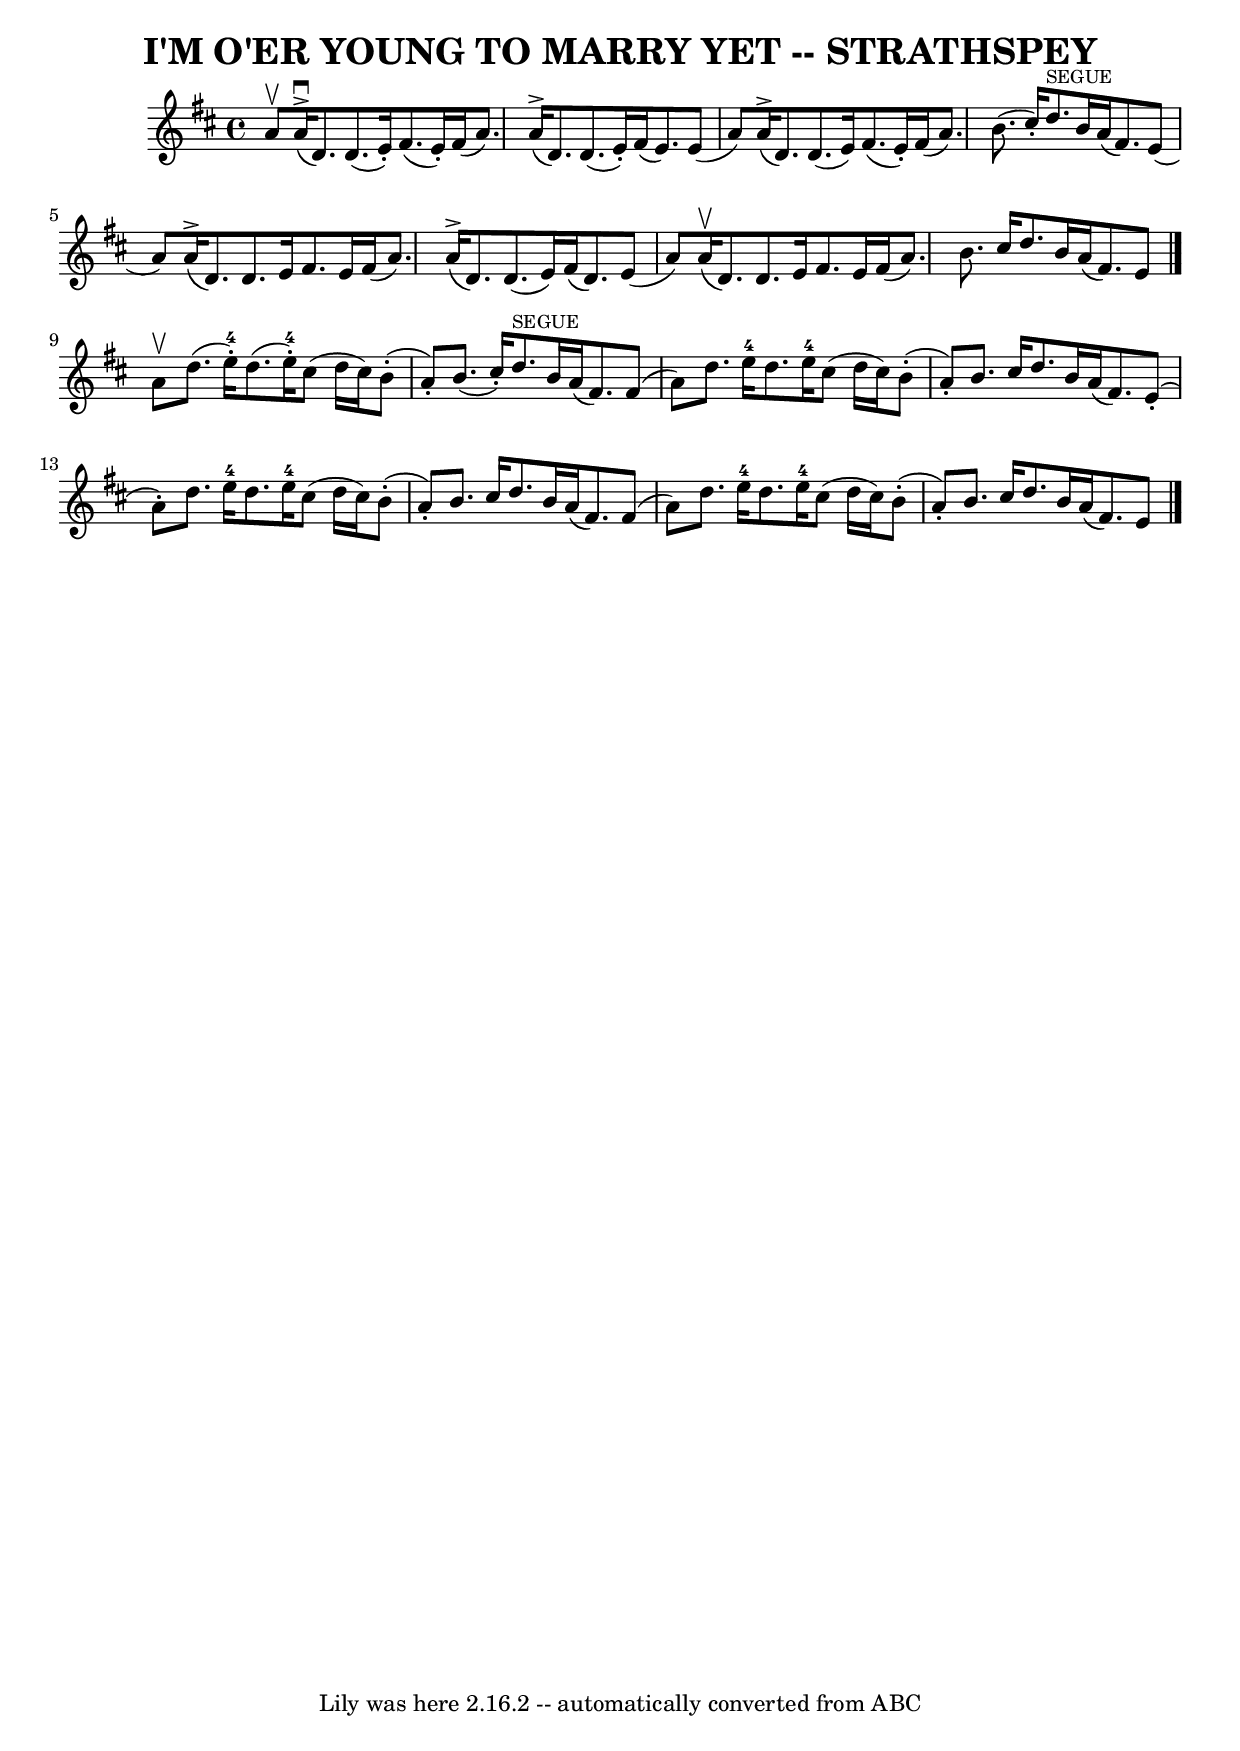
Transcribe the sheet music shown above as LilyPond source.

\version "2.7.40"
\include "Mammoth.ily"
\header {
	%% book = "Ryan's Mammoth Collection of Fiddle Tunes"
	crossRefNumber = "1"
	footnotes = ""
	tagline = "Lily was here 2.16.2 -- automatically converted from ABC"
	title = "I'M O'ER YOUNG TO MARRY YET -- STRATHSPEY"
}
voicedefault =  {


 \override Staff.TimeSignature #'style = #'C
 \time 4/4 \key d \major a'8^\upbow       |
 a'16 
(^\accent^\downbow d'8.) d'8. (e'16 -.) fis'8. (e'16 -.)   
fis'16 (a'8.)   |
 a'16 (^\accent d'8.) d'8. (e'16 -. 
-) fis'16 (e'8.) e'8 (a'8)       |
 a'16 (^\accent   
d'8.) d'8. (e'16) fis'8. (e'16 -.) fis'16 (a'8.)   
|
 b'8. (cis''16 -.) d''8.^\segue b'16 a'16 (fis'8.  
-) e'8 (a'8)   |
     |
 a'16 (^\accent d'8.)   
d'8. e'16 fis'8. e'16 fis'16 (a'8.)   |
 a'16 
(^\accent d'8.) d'8. (e'16) fis'16 (d'8.) e'8 (a'8  
-)       |
 a'16 (^\upbow d'8.) d'8. e'16 fis'8. e'16 
 fis'16 (a'8.)   |
 b'8. cis''16 d''8. b'16 a'16 (
 fis'8.) e'8    \bar "|." a'8^\upbow       |
 d''8. (e''16 
-4-.) d''8. (e''16-4-.) cis''8 (d''16 cis''16) b'8 
(-. a'8 -.)   |
 b'8. (cis''16 -.) d''8.^\segue b'16    
a'16 (fis'8.) fis'8 (a'8)       |
 d''8. e''16-4   
d''8. e''16-4 cis''8 (d''16 cis''16) b'8 (-. a'8 -.)   
|
 b'8. cis''16 d''8. b'16 a'16 (fis'8.) e'8 (-.  
 a'8 -.)   |
     |
 d''8. e''16-4 d''8. e''16-4  
 cis''8 (d''16 cis''16) b'8 (-. a'8 -.)   |
 b'8.    
cis''16 d''8. b'16 a'16 (fis'8.) fis'8 (a'8)       
|
 d''8. e''16-4 d''8. e''16-4 cis''8 (d''16    
cis''16) b'8 (-. a'8 -.)   |
 b'8. cis''16 d''8.    
b'16 a'16 (fis'8.) e'8      \bar "|."   
}

\score{
    <<

	\context Staff="default"
	{
	    \voicedefault 
	}

    >>
	\layout {
	}
	\midi {}
}
